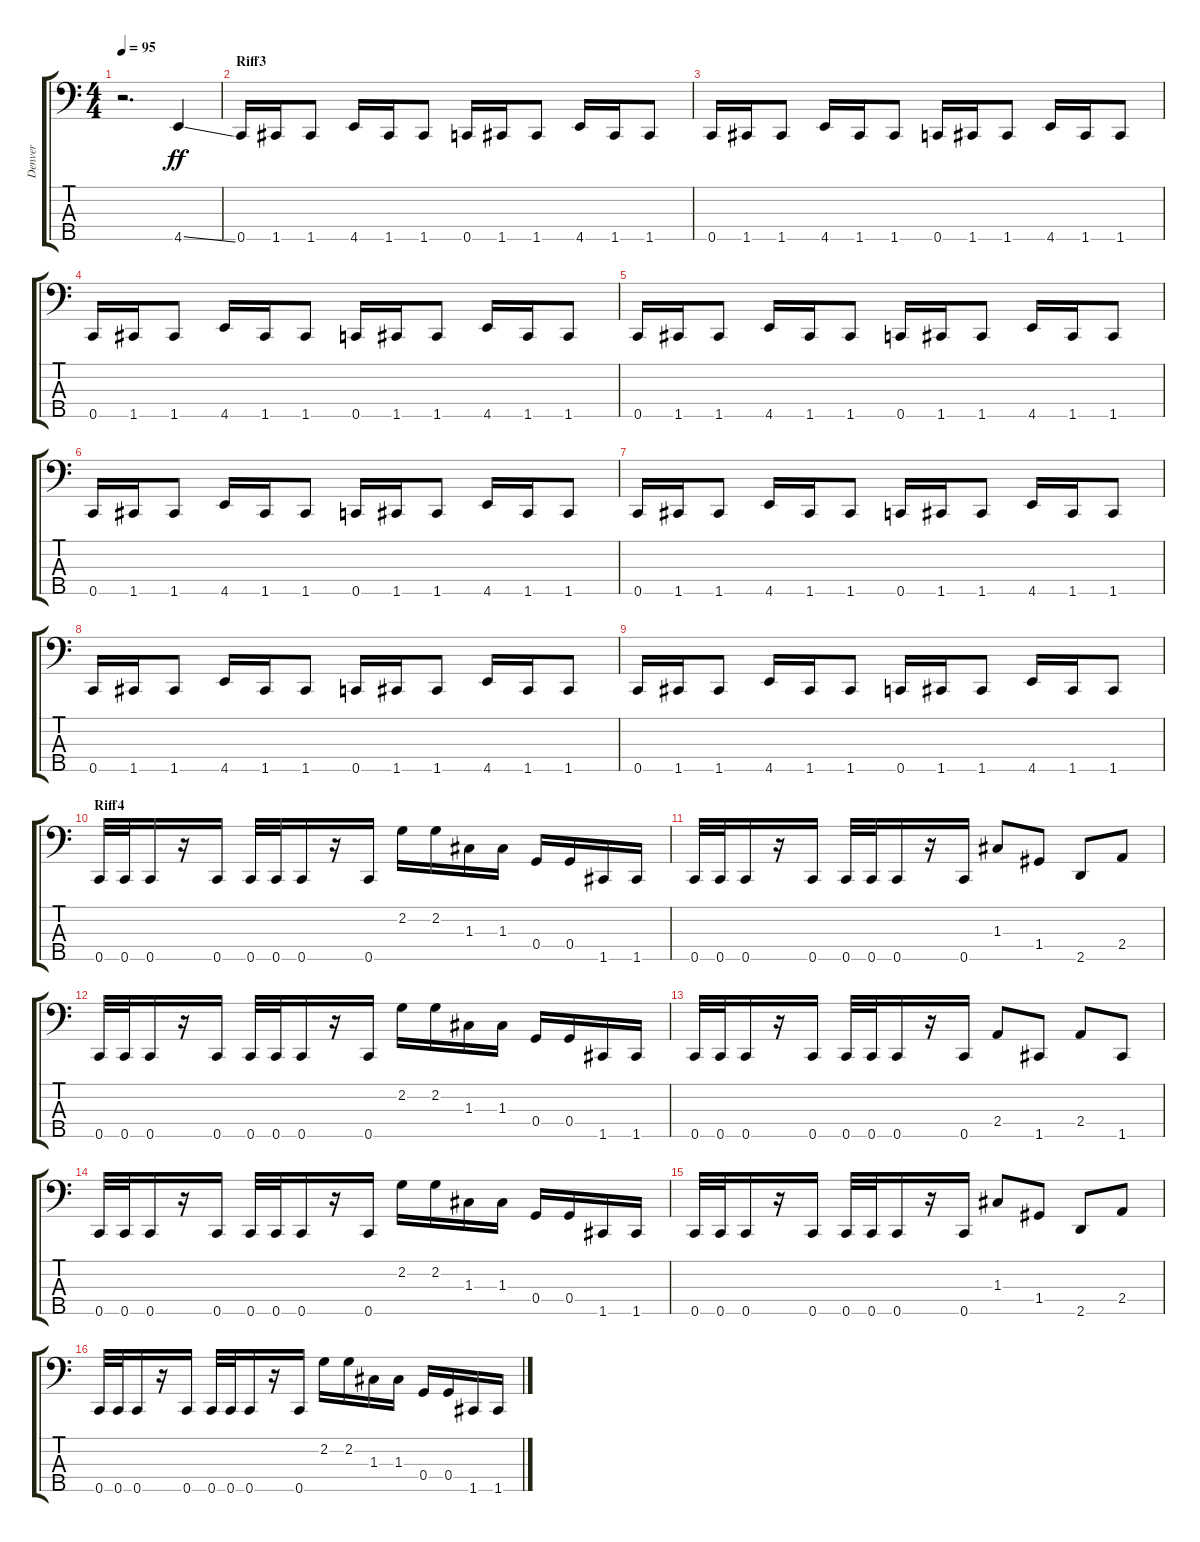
\track ("Denver" "Denver") {instrument electricbasspick}
\staff {score tabs}
\tuning (Bb2 F2 C2 G1 C1) {hide}
\ts (4 4)
\tempo 95
\clef f4
\ks c
r.2{d dy ff} 4.5{ss}.4 |
\section ("" "Riff3")
0.5.16 1.5.16 1.5.8 4.5.16 1.5.16 1.5.8 0.5.16 1.5.16 1.5.8 4.5.16 1.5.16 1.5.8 |
0.5.16 1.5.16 1.5.8 4.5.16 1.5.16 1.5.8 0.5.16 1.5.16 1.5.8 4.5.16 1.5.16 1.5.8 |
0.5.16 1.5.16 1.5.8 4.5.16 1.5.16 1.5.8 0.5.16 1.5.16 1.5.8 4.5.16 1.5.16 1.5.8 |
0.5.16 1.5.16 1.5.8 4.5.16 1.5.16 1.5.8 0.5.16 1.5.16 1.5.8 4.5.16 1.5.16 1.5.8 |
0.5.16 1.5.16 1.5.8 4.5.16 1.5.16 1.5.8 0.5.16 1.5.16 1.5.8 4.5.16 1.5.16 1.5.8 |
0.5.16 1.5.16 1.5.8 4.5.16 1.5.16 1.5.8 0.5.16 1.5.16 1.5.8 4.5.16 1.5.16 1.5.8 |
0.5.16 1.5.16 1.5.8 4.5.16 1.5.16 1.5.8 0.5.16 1.5.16 1.5.8 4.5.16 1.5.16 1.5.8 |
0.5.16 1.5.16 1.5.8 4.5.16 1.5.16 1.5.8 0.5.16 1.5.16 1.5.8 4.5.16 1.5.16 1.5.8 |
\section ("" "Riff4")
0.5.32 0.5.32 0.5.16 r.16 0.5.16 0.5.32 0.5.32 0.5.16 r.16 0.5.16 2.2.16 2.2.16 1.3.16 1.3.16 0.4.16 0.4.16 1.5.16 1.5.16 |
0.5.32 0.5.32 0.5.16 r.16 0.5.16 0.5.32 0.5.32 0.5.16 r.16 0.5.16 1.3.8 1.4.8 2.5.8 2.4.8 |
0.5.32 0.5.32 0.5.16 r.16 0.5.16 0.5.32 0.5.32 0.5.16 r.16 0.5.16 2.2.16 2.2.16 1.3.16 1.3.16 0.4.16 0.4.16 1.5.16 1.5.16 |
0.5.32 0.5.32 0.5.16 r.16 0.5.16 0.5.32 0.5.32 0.5.16 r.16 0.5.16 2.4.8 1.5.8 2.4.8 1.5.8 |
0.5.32 0.5.32 0.5.16 r.16 0.5.16 0.5.32 0.5.32 0.5.16 r.16 0.5.16 2.2.16 2.2.16 1.3.16 1.3.16 0.4.16 0.4.16 1.5.16 1.5.16 |
0.5.32 0.5.32 0.5.16 r.16 0.5.16 0.5.32 0.5.32 0.5.16 r.16 0.5.16 1.3.8 1.4.8 2.5.8 2.4.8 |
0.5.32 0.5.32 0.5.16 r.16 0.5.16 0.5.32 0.5.32 0.5.16 r.16 0.5.16 2.2.16 2.2.16 1.3.16 1.3.16 0.4.16 0.4.16 1.5.16 1.5.16
